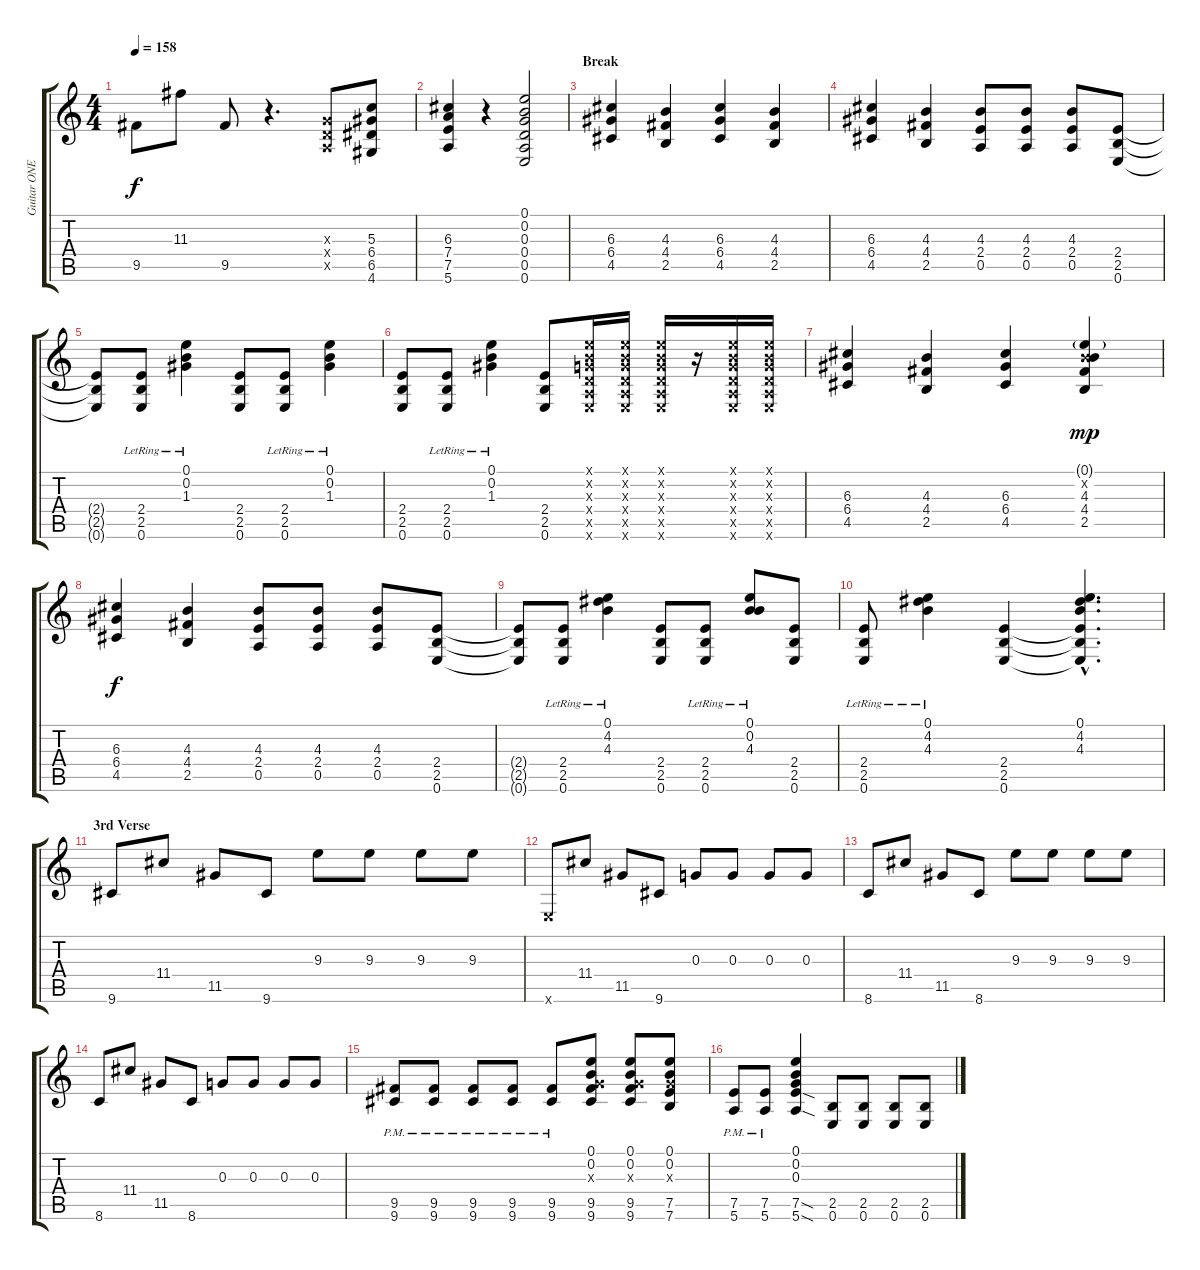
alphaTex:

\track ("Guitar ONE" "Guitar ONE") {instrument overdrivenguitar}
\staff {score tabs}
\tuning (E4 B3 G3 D3 A2 E2) {hide}
\ts (4 4)
\tempo 158
\clef g2
\ks c
9.5.8{dy f} 11.3.8 9.5.8 r.4{d} (0.3{x} 0.4{x} 0.5{x}).8 (5.3 6.4 6.5 4.6).8 |
(6.3 7.4 7.5 5.6).4 r.4 (0.1 0.2 0.3 0.4 0.5 0.6).2 |
\section ("" "Break")
(6.3 6.4 4.5).4 (4.3 4.4 2.5).4 (6.3 6.4 4.5).4 (4.3 4.4 2.5).4 |
(6.3 6.4 4.5).4 (4.3 4.4 2.5).4 (4.3 2.4 0.5).8 (4.3 2.4 0.5).8 (4.3 2.4 0.5).8 (2.4 2.5 0.6).8 |
(2.4{t} 2.5{t} 0.6{t}).8 (2.4{lr} 2.5{lr} 0.6{lr}).8 (0.1{lr} 0.2{lr} 1.3{lr}).4 (2.4 2.5 0.6).8 (2.4{lr} 2.5{lr} 0.6{lr}).8 (0.1{lr} 0.2{lr} 1.3{lr}).4 |
(2.4 2.5 0.6).8 (2.4{lr} 2.5{lr} 0.6{lr}).8 (0.1{lr} 0.2{lr} 1.3{lr}).4 (2.4 2.5 0.6).8 (0.1{x} 0.2{x} 0.3{x} 0.4{x} 0.5{x} 0.6{x}).16 (0.1{x} 0.2{x} 0.3{x} 0.4{x} 0.5{x} 0.6{x}).16 (0.1{x} 0.2{x} 0.3{x} 0.4{x} 0.5{x} 0.6{x}).16 r.16 (0.1{x} 0.2{x} 0.3{x} 0.4{x} 0.5{x} 0.6{x}).16 (0.1{x} 0.2{x} 0.3{x} 0.4{x} 0.5{x} 0.6{x}).16 |
(6.3 6.4 4.5).4 (4.3 4.4 2.5).4 (6.3 6.4 4.5).4 (0.1{g} 0.2{x} 4.3 4.4 2.5).4{dy mp} |
(6.3 6.4 4.5).4{dy f} (4.3 4.4 2.5).4 (4.3 2.4 0.5).8 (4.3 2.4 0.5).8 (4.3 2.4 0.5).8 (2.4 2.5 0.6).8 |
(2.4{t} 2.5{t} 0.6{t}).8 (2.4{lr} 2.5{lr} 0.6{lr}).8 (0.1{lr} 4.2{lr} 4.3{lr}).4 (2.4 2.5 0.6).8 (2.4{lr} 2.5{lr} 0.6{lr}).8 (0.1{lr} 0.2{lr} 4.3{lr}).8 (2.4 2.5 0.6).8 |
(2.4{lr} 2.5{lr} 0.6{lr}).8 (0.1{lr} 4.2{lr} 4.3{lr}).4 (2.4 2.5 0.6).4 (0.1{hac} 4.2{hac} 4.3{hac} 2.4{hac t} 2.5{hac t} 0.6{hac t}).4{d} |
\section ("" "3rd Verse")
9.6.8 11.4.8 11.5.8 9.6.8 9.3.8 9.3.8 9.3.8 9.3.8 |
0.6{x}.8 11.4.8 11.5.8 9.6.8 0.3.8 0.3.8 0.3.8 0.3.8 |
8.6.8 11.4.8 11.5.8 8.6.8 9.3.8 9.3.8 9.3.8 9.3.8 |
8.6.8 11.4.8 11.5.8 8.6.8 0.3.8 0.3.8 0.3.8 0.3.8 |
(9.5{pm} 9.6{pm}).8 (9.5{pm} 9.6{pm}).8 (9.5{pm} 9.6{pm}).8 (9.5{pm} 9.6{pm}).8 (9.5{pm} 9.6{pm}).8 (0.1 0.2 0.3{x} 9.5 9.6).8 (0.1 0.2 0.3{x} 9.5 9.6).8 (0.1 0.2 0.3{x} 7.5 7.6).8 |
(7.5{pm} 5.6{pm}).8 (7.5{pm} 5.6{pm}).8 (0.1 0.2 0.3 7.5{sod} 5.6{sod}).4 (2.5 0.6).8 (2.5 0.6).8 (2.5 0.6).8 (2.5 0.6).8
